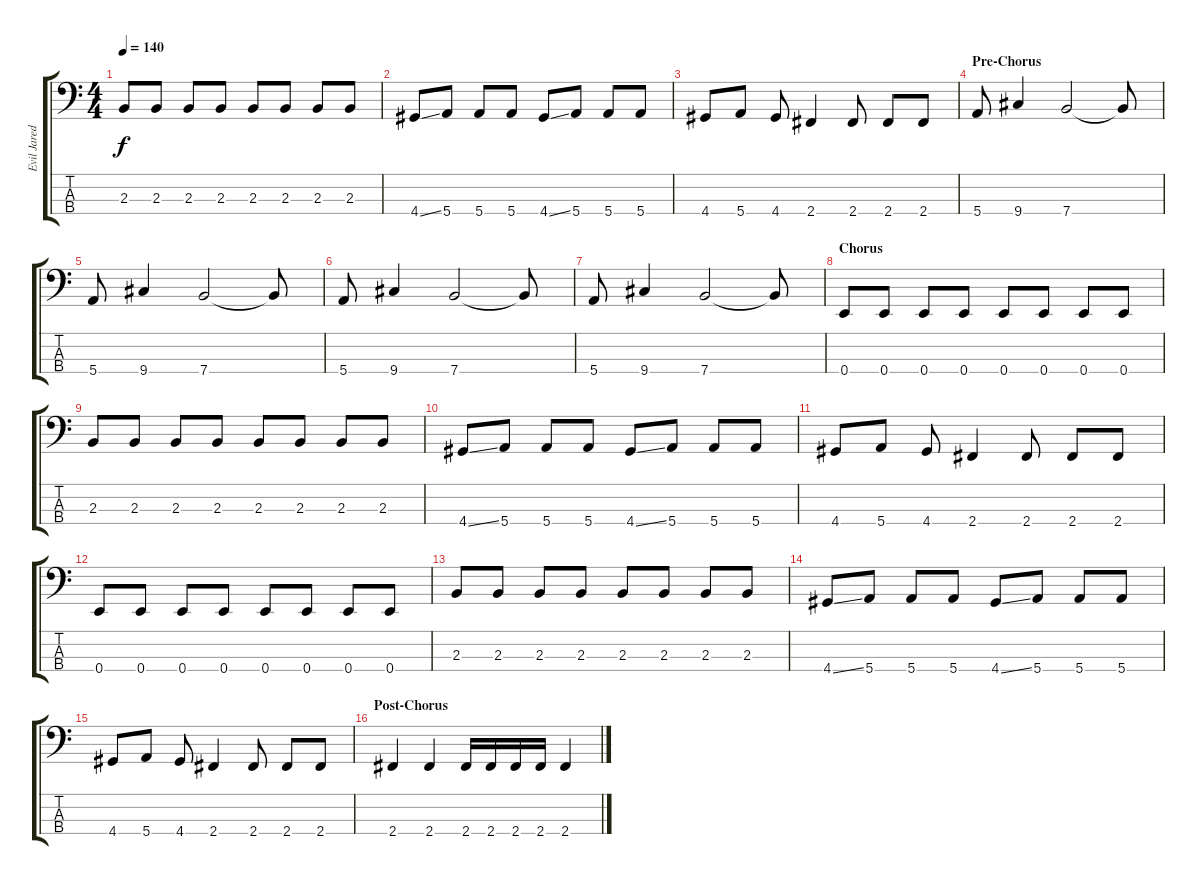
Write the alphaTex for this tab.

\track ("Evil Jared" "Evil Jared") {instrument electricbassfinger}
\staff {score tabs}
\tuning (G2 D2 A1 E1) {hide}
\ts (4 4)
\tempo 140
\clef f4
\ks c
2.3.8{dy f} 2.3.8 2.3.8 2.3.8 2.3.8 2.3.8 2.3.8 2.3.8 |
4.4{ss}.8 5.4.8 5.4.8 5.4.8 4.4{ss}.8 5.4.8 5.4.8 5.4.8 |
4.4.8 5.4.8 4.4.8 2.4.4 2.4.8 2.4.8 2.4.8 |
\section ("" "Pre-Chorus")
5.4.8 9.4.4 7.4.2 7.4{t}.8 |
5.4.8 9.4.4 7.4.2 7.4{t}.8 |
5.4.8 9.4.4 7.4.2 7.4{t}.8 |
5.4.8 9.4.4 7.4.2 7.4{t}.8 |
\section ("" "Chorus")
0.4.8 0.4.8 0.4.8 0.4.8 0.4.8 0.4.8 0.4.8 0.4.8 |
2.3.8 2.3.8 2.3.8 2.3.8 2.3.8 2.3.8 2.3.8 2.3.8 |
4.4{ss}.8 5.4.8 5.4.8 5.4.8 4.4{ss}.8 5.4.8 5.4.8 5.4.8 |
4.4.8 5.4.8 4.4.8 2.4.4 2.4.8 2.4.8 2.4.8 |
0.4.8 0.4.8 0.4.8 0.4.8 0.4.8 0.4.8 0.4.8 0.4.8 |
2.3.8 2.3.8 2.3.8 2.3.8 2.3.8 2.3.8 2.3.8 2.3.8 |
4.4{ss}.8 5.4.8 5.4.8 5.4.8 4.4{ss}.8 5.4.8 5.4.8 5.4.8 |
4.4.8 5.4.8 4.4.8 2.4.4 2.4.8 2.4.8 2.4.8 |
\section ("" "Post-Chorus")
2.4.4 2.4.4 2.4.16 2.4.16 2.4.16 2.4.16 2.4.4
